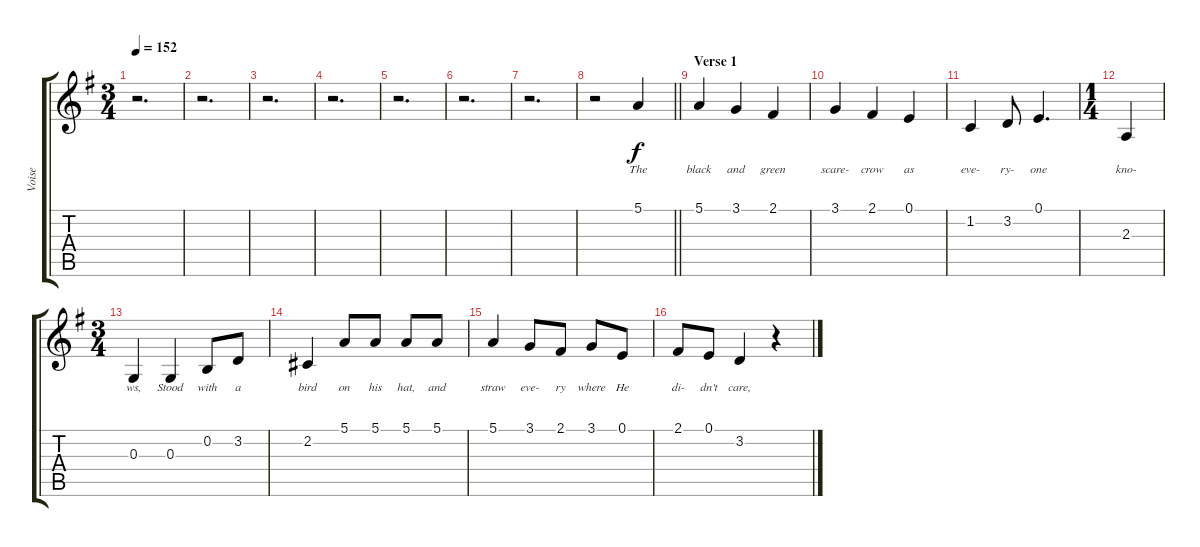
\track ("Voise" "Voise") {instrument synthvoice}
\staff {score tabs}
\tuning (E4 B3 G3 D3 A2 E2) {hide}
\ts (3 4)
\tempo 152
\clef g2
\ks g
r.2{d dy f} |
r.2{d} |
r.2{d} |
r.2{d} |
r.2{d} |
r.2{d} |
r.2{d} |
\barLineRight lightlight
r.2 5.1.4{lyrics (0 "The") lyrics (1 "") lyrics (2 "") lyrics (3 "") lyrics (4 "")} |
\section ("" "Verse 1")
5.1.4{lyrics (0 "black") lyrics (1 "") lyrics (2 "") lyrics (3 "") lyrics (4 "")} 3.1.4{lyrics (0 "and") lyrics (1 "") lyrics (2 "") lyrics (3 "") lyrics (4 "")} 2.1.4{lyrics (0 "green") lyrics (1 "") lyrics (2 "") lyrics (3 "") lyrics (4 "")} |
3.1.4{lyrics (0 "scare-") lyrics (1 "") lyrics (2 "") lyrics (3 "") lyrics (4 "")} 2.1.4{lyrics (0 "crow") lyrics (1 "") lyrics (2 "") lyrics (3 "") lyrics (4 "")} 0.1.4{lyrics (0 "as") lyrics (1 "") lyrics (2 "") lyrics (3 "") lyrics (4 "")} |
1.2.4{lyrics (0 "eve-") lyrics (1 "") lyrics (2 "") lyrics (3 "") lyrics (4 "")} 3.2.8{lyrics (0 "ry-") lyrics (1 "") lyrics (2 "") lyrics (3 "") lyrics (4 "")} 0.1.4{d lyrics (0 "one") lyrics (1 "") lyrics (2 "") lyrics (3 "") lyrics (4 "")} |
\ts (1 4)
2.3.4{lyrics (0 "kno-") lyrics (1 "") lyrics (2 "") lyrics (3 "") lyrics (4 "")} |
\ts (3 4)
0.3.4{lyrics (0 "ws,") lyrics (1 "") lyrics (2 "") lyrics (3 "") lyrics (4 "")} 0.3.4{lyrics (0 "Stood") lyrics (1 "") lyrics (2 "") lyrics (3 "") lyrics (4 "")} 0.2.8{lyrics (0 "with") lyrics (1 "") lyrics (2 "") lyrics (3 "") lyrics (4 "")} 3.2.8{lyrics (0 "a") lyrics (1 "") lyrics (2 "") lyrics (3 "") lyrics (4 "")} |
2.2.4{lyrics (0 "bird") lyrics (1 "") lyrics (2 "") lyrics (3 "") lyrics (4 "")} 5.1.8{lyrics (0 "on") lyrics (1 "") lyrics (2 "") lyrics (3 "") lyrics (4 "")} 5.1.8{lyrics (0 "his") lyrics (1 "") lyrics (2 "") lyrics (3 "") lyrics (4 "")} 5.1.8{lyrics (0 "hat,") lyrics (1 "") lyrics (2 "") lyrics (3 "") lyrics (4 "")} 5.1.8{lyrics (0 "and") lyrics (1 "") lyrics (2 "") lyrics (3 "") lyrics (4 "")} |
5.1.4{lyrics (0 "straw") lyrics (1 "") lyrics (2 "") lyrics (3 "") lyrics (4 "")} 3.1.8{lyrics (0 "eve-") lyrics (1 "") lyrics (2 "") lyrics (3 "") lyrics (4 "")} 2.1.8{lyrics (0 "ry") lyrics (1 "") lyrics (2 "") lyrics (3 "") lyrics (4 "")} 3.1.8{lyrics (0 "where") lyrics (1 "") lyrics (2 "") lyrics (3 "") lyrics (4 "")} 0.1.8{lyrics (0 "He") lyrics (1 "") lyrics (2 "") lyrics (3 "") lyrics (4 "")} |
2.1.8{lyrics (0 "di-") lyrics (1 "") lyrics (2 "") lyrics (3 "") lyrics (4 "")} 0.1.8{lyrics (0 "dn't") lyrics (1 "") lyrics (2 "") lyrics (3 "") lyrics (4 "")} 3.2.4{lyrics (0 "care,") lyrics (1 "") lyrics (2 "") lyrics (3 "") lyrics (4 "")} r.4
